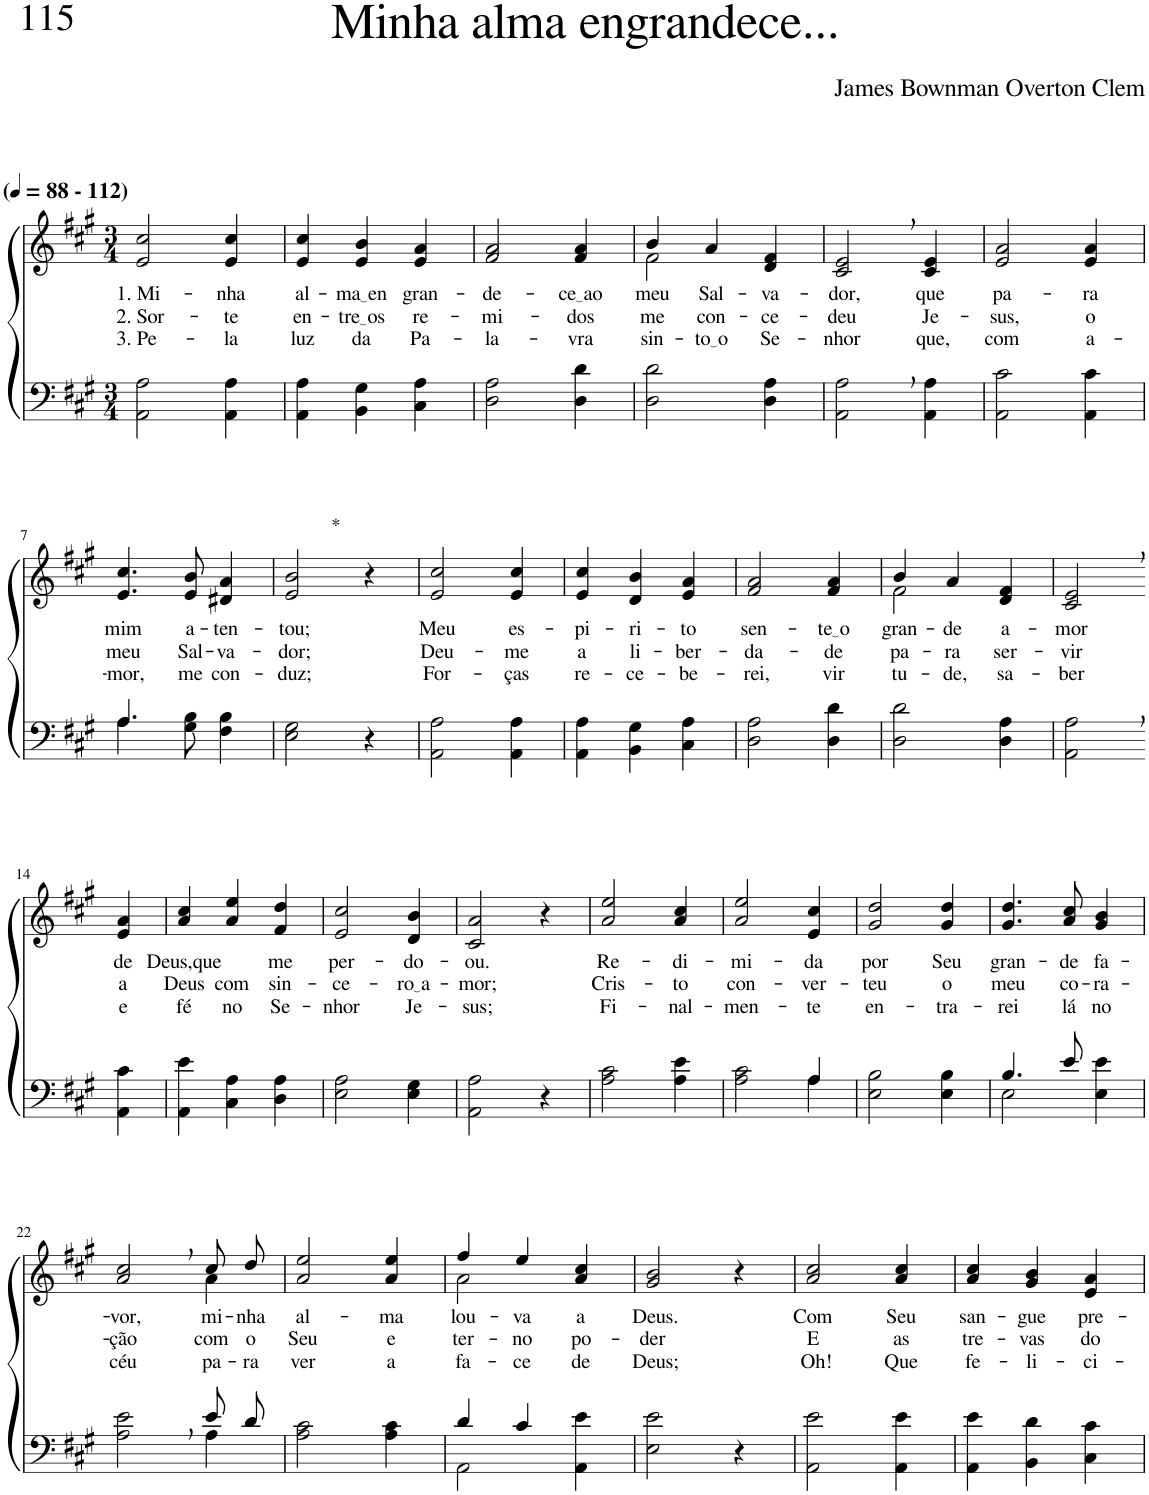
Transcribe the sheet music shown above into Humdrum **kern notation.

**kern	**kern	**text	**text	**text
*part2	*part1	*part1	*part1	*part1
*staff2	*staff1	*staff1	*staff1	*staff1
*I"Parte III e IV	*I"Parte I e II	*	*	*
*clefF4	*clefG2	*	*	*
*Trd1c2	*Trd1c2	*	*	*
*k[f#c#g#]	*k[f#c#g#]	*	*	*
*M3/4	*M3/4	*	*	*
*MM88	*MM88	*	*	*
=1	=1	=1	=1	=1
!	!LO:TX:a:B:t=(	!	!	!
!	!LO:TX:a:B:t=- 112)	!	!	!
!	!	!LO:LY:b	!LO:LY:b	!LO:LY:b
2AA\ 2A\	2e/ 2cc#/	1. Mi-	2. Sor-	3. Pe-
!	!	!LO:LY:b	!LO:LY:b	!LO:LY:b
4AA\ 4A\	4e/ 4cc#/	-nha	-te	-la
=2	=2	=2	=2	=2
!	!	!LO:LY:b	!LO:LY:b	!LO:LY:b
4AA\ 4A\	4e/ 4cc#/	al-	en-	luz
!	!	!LO:LY:b	!LO:LY:b	!LO:LY:b
4BB\ 4G#\	4e/ 4b/	ma en	tre os	da
!	!	!LO:LY:b	!LO:LY:b	!LO:LY:b
4C#\ 4A\	4e/ 4a/	gran-	re-	Pa-
=3	=3	=3	=3	=3
!	!	!LO:LY:b	!LO:LY:b	!LO:LY:b
2D\ 2A\	2f#/ 2a/	-de-	-mi-	-la-
!	!	!LO:LY:b	!LO:LY:b	!LO:LY:b
4D\ 4d\	4f#/ 4a/	ce ao	-dos	-vra
=4	=4	=4	=4	=4
*	*^	*	*	*
!	!	!	!LO:LY:b	!LO:LY:b	!LO:LY:b
2D\ 2d\	4b/	2f#\	meu	me	sin-
!	!	!	!LO:LY:b	!LO:LY:b	!LO:LY:b
.	4a/	.	Sal-	con-	to o
!	!	!	!LO:LY:b	!LO:LY:b	!LO:LY:b
4D\ 4A\	4d/ 4f#/	4ryy	-va-	-ce-	Se-
=5	=5	=5	=5	=5	=5
!	!	!	!LO:LY:b	!LO:LY:b	!LO:LY:b
*	*v	*v	*	*	*
2AA\, 2A\,	2c#/, 2e/,	-dor,	-deu	-nhor
!	!	!LO:LY:b	!LO:LY:b	!LO:LY:b
4AA\ 4A\	4c#/ 4e/	que	Je-	que,
=6	=6	=6	=6	=6
!	!	!LO:LY:b	!LO:LY:b	!LO:LY:b
2AA\ 2c#\	2e/ 2a/	pa-	-sus,	com
!	!	!LO:LY:b	!LO:LY:b	!LO:LY:b
4AA\ 4c#\	4e/ 4a/	-ra	o	a-
!!LO:LB:g=z
=7	=7	=7	=7	=7
*^	*	*	*	*
!	!	!	!LO:LY:b	!LO:LY:b	!LO:LY:b
4.A/	4.A\	4.e/ 4.cc#/	mim	meu	-mor,
!	!	!	!LO:LY:b	!LO:LY:b	!LO:LY:b
4.ryy	8G#\ 8B\	8e/ 8b/	a-	Sal-	me
!	!	!	!LO:LY:b	!LO:LY:b	!LO:LY:b
.	4F#\ 4B\	4d#X/ 4a/	-ten-	-va-	con-
=8	=8	=8	=8	=8	=8
!	!	!LO:TX:a:t=*	!	!	!
!	!	!	!LO:LY:b	!LO:LY:b	!LO:LY:b
*v	*v	*	*	*	*
2E\ 2G#\	2e/ 2b/	-tou;	-dor;	-duz;
4r	4r	.	.	.
=9	=9	=9	=9	=9
!	!	!LO:LY:b	!LO:LY:b	!LO:LY:b
2AA\ 2A\	2e/ 2cc#/	Meu	Deu-	For-
!	!	!LO:LY:b	!LO:LY:b	!LO:LY:b
4AA\ 4A\	4e/ 4cc#/	es-	-me	-ças
=10	=10	=10	=10	=10
!	!	!LO:LY:b	!LO:LY:b	!LO:LY:b
4AA\ 4A\	4e/ 4cc#/	-pi-	a	re-
!	!	!LO:LY:b	!LO:LY:b	!LO:LY:b
4BB\ 4G#\	4d/ 4b/	-ri-	li-	-ce-
!	!	!LO:LY:b	!LO:LY:b	!LO:LY:b
4C#\ 4A\	4e/ 4a/	-to	-ber-	-be-
=11	=11	=11	=11	=11
!	!	!LO:LY:b	!LO:LY:b	!LO:LY:b
2D\ 2A\	2f#/ 2a/	sen-	-da-	-rei,
!	!	!LO:LY:b	!LO:LY:b	!LO:LY:b
4D\ 4d\	4f#/ 4a/	te o	-de	vir-
=12	=12	=12	=12	=12
*	*^	*	*	*
!	!	!	!LO:LY:b	!LO:LY:b	!LO:LY:b
2D\ 2d\	4b/	2f#\	gran-	pa-	-tu-
!	!	!	!LO:LY:b	!LO:LY:b	!LO:LY:b
.	4a/	.	-de	-ra	-de,
!	!	!	!LO:LY:b	!LO:LY:b	!LO:LY:b
4D\ 4A\	4d/ 4f#/	4ryy	a-	ser-	sa-
=13	=13	=13	=13	=13	=13
!	!	!	!LO:LY:b	!LO:LY:b	!LO:LY:b
*	*v	*v	*	*	*
2AA\, 2A\,	2c#/, 2e/,	-mor	-vir	-ber
!!LO:LB:g=z
=14-	=14-	=14-	=14-	=14-
!	!	!LO:LY:b	!LO:LY:b	!LO:LY:b
4AA\ 4c#\	4e/ 4a/	de	a	e
=15	=15	=15	=15	=15
!	!	!LO:LY:b	!LO:LY:b	!LO:LY:b
4AA\ 4e\	4a/ 4cc#/	Deus,que	Deus	fé
!	!	!	!LO:LY:b	!LO:LY:b
4C#\ 4A\	4a/ 4ee/	.	com	no
!	!	!LO:LY:b	!LO:LY:b	!LO:LY:b
4D\ 4A\	4f#/ 4dd/	me	sin-	Se-
=16	=16	=16	=16	=16
!	!	!LO:LY:b	!LO:LY:b	!LO:LY:b
2E\ 2A\	2e/ 2cc#/	per-	-ce-	-nhor
!	!	!LO:LY:b	!LO:LY:b	!LO:LY:b
4E\ 4G#\	4d/ 4b/	-do-	ro a	Je-
=17	=17	=17	=17	=17
!	!	!LO:LY:b	!LO:LY:b	!LO:LY:b
2AA\ 2A\	2c#/ 2a/	-ou.	-mor;	-sus;
4r	4r	.	.	.
=18	=18	=18	=18	=18
!	!	!LO:LY:b	!LO:LY:b	!LO:LY:b
2A\ 2c#\	2a/ 2ee/	Re-	Cris-	Fi-
!	!	!LO:LY:b	!LO:LY:b	!LO:LY:b
4A\ 4e\	4a/ 4cc#/	-di-	-to	-nal-
=19	=19	=19	=19	=19
*^	*	*	*	*
!	!	!	!LO:LY:b	!LO:LY:b	!LO:LY:b
2A\ 2c#\	2ryy	2a/ 2ee/	-mi-	con-	-men-
!	!	!	!LO:LY:b	!LO:LY:b	!LO:LY:b
4A\	4A/	4e/ 4cc#/	-da	-ver-	-te
=20	=20	=20	=20	=20	=20
!	!	!	!LO:LY:b	!LO:LY:b	!LO:LY:b
*v	*v	*	*	*	*
2E\ 2B\	2g#/ 2dd/	por	-teu	en-
!	!	!LO:LY:b	!LO:LY:b	!LO:LY:b
4E\ 4B\	4g#/ 4dd/	Seu	o	-tra-
=21	=21	=21	=21	=21
*^	*	*	*	*
!	!	!	!LO:LY:b	!LO:LY:b	!LO:LY:b
4.B/	2E\	4.g#/ 4.dd/	gran-	meu	-rei
!	!	!	!LO:LY:b	!LO:LY:b	!LO:LY:b
8e/	.	8a/ 8cc#/	-de	co-	lá
!	!	!	!LO:LY:b	!LO:LY:b	!LO:LY:b
4ryy	4E\ 4e\	4g#/ 4b/	fa-	-ra-	no
!!LO:LB:g=z
=22	=22	=22	=22	=22	=22
!	!	!	!LO:LY:b	!LO:LY:b	!LO:LY:b
*	*	*^	*	*	*
2ryy	2A\ 2e\	2a/, 2cc#/,	2ryy	-vor,	-ção	céu
!	!	!	!	!LO:LY:b	!LO:LY:b	!LO:LY:b
8e/L	4A\	8cc#/L	4a\	mi-	com	pa-
!	!	!	!	!LO:LY:b	!LO:LY:b	!LO:LY:b
8d/J	.	8dd/J	.	-nha	o	-ra
*v	*v	*	*	*	*	*
*	*v	*v	*	*	*
=23	=23	=23	=23	=23
!	!	!LO:LY:b	!LO:LY:b	!LO:LY:b
2A\ 2c#\	2a/ 2ee/	al-	Seu	ver
!	!	!LO:LY:b	!LO:LY:b	!LO:LY:b
4A\ 4c#\	4a/ 4ee/	-ma	e-	a
=24	=24	=24	=24	=24
*^	*^	*	*	*
!	!	!	!	!LO:LY:b	!LO:LY:b	!LO:LY:b
4d/	2AA\	4ff#/	2a\	lou-	-ter-	fa-
!	!	!	!	!LO:LY:b	!LO:LY:b	!LO:LY:b
4c#/	.	4ee/	.	-va	-no	-ce
!	!	!	!	!LO:LY:b	!LO:LY:b	!LO:LY:b
4ryy	4AA\ 4e\	4a/ 4cc#/	4ryy	a	po-	de
=25	=25	=25	=25	=25	=25	=25
!	!	!	!	!LO:LY:b	!LO:LY:b	!LO:LY:b
*v	*v	*	*	*	*	*
*	*v	*v	*	*	*
2E\ 2e\	2g#/ 2b/	Deus.	-der	Deus;
4r	4r	.	.	.
=26	=26	=26	=26	=26
!	!	!LO:LY:b	!LO:LY:b	!LO:LY:b
2AA\ 2e\	2a/ 2cc#/	Com	E	Oh!
!	!	!LO:LY:b	!LO:LY:b	!LO:LY:b
4AA\ 4e\	4a/ 4cc#/	Seu	as	Que
=27	=27	=27	=27	=27
!	!	!LO:LY:b	!LO:LY:b	!LO:LY:b
4AA\ 4e\	4a/ 4cc#/	san-	tre-	fe-
!	!	!LO:LY:b	!LO:LY:b	!LO:LY:b
4BB\ 4d\	4g#/ 4b/	-gue	-vas	-li-
!	!	!LO:LY:b	!LO:LY:b	!LO:LY:b
4C#\ 4c#\	4e/ 4a/	pre-	do	-ci-
=	=	=	=	=
*-	*-	*-	*-	*-
